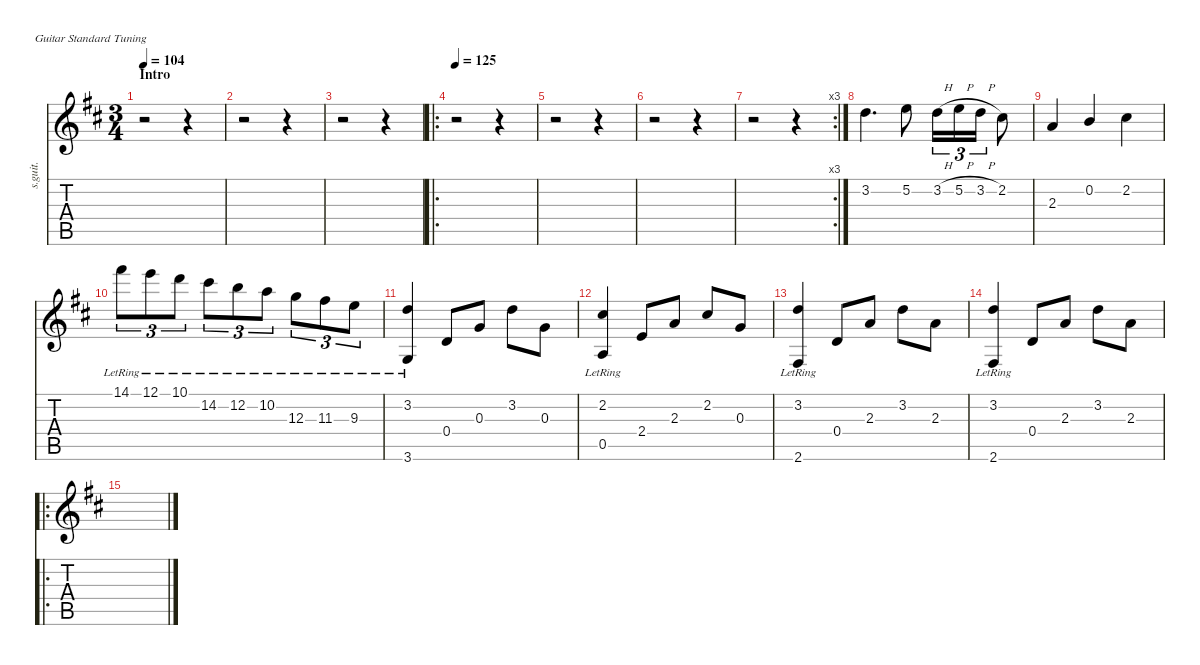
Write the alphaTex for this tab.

\defaultSystemsLayout 4
\hideDynamics
\bracketExtendMode nobrackets
\track ("Guitar Acoustic 3" "s.guit.") {instrument acousticguitarsteel}
\staff {score tabs}
\tuning (E4 B3 G3 D3 A2 E2)
\ts (3 4)
\beaming (8 2 2 2)
\section ("" "Intro")
\tempo 104
\clef g2
\ks d
r.2{dy mp instrument acousticguitarsteel beam Down} r.4{beam Down} |
r.2{beam Down} r.4{beam Down} |
r.2{beam Down} r.4{beam Down} |
\ro
\tempo 125
r.2{beam Down} r.4{beam Down} |
r.2{beam Down} r.4{beam Down} |
r.2{beam Down} r.4{beam Down} |
\rc 3
r.2{beam Down} r.4{beam Down} |
3.2{acc forcenatural}.4{d beam Down} 5.2{acc forcenatural}.8{beam Down} 3.2{h acc forcenatural}.16{tu (3 2) beam Down} 5.2{h acc forcenatural}.16{tu (3 2) beam Down} 3.2{h acc forcenatural}.16{tu (3 2) beam Down} 2.2{acc #}.8{beam Down} |
2.3{acc forcenatural}.4{beam Up} 0.2{acc forcenatural}.4{beam Up} 2.2{acc #}.4{beam Down} |
14.1{lr acc #}.8{tu (3 2) dy mf beam Down} 12.1{lr acc forcenatural}.8{tu (3 2) beam Down} 10.1{lr acc forcenatural}.8{tu (3 2) beam Down} 14.2{lr acc #}.8{tu (3 2) beam Down} 12.2{lr acc forcenatural}.8{tu (3 2) beam Down} 10.2{lr acc forcenatural}.8{tu (3 2) beam Down} 12.3{lr acc forcenatural}.8{tu (3 2) beam Down} 11.3{lr acc #}.8{tu (3 2) beam Down} 9.3{lr acc forcenatural}.8{tu (3 2) beam Down} |
(3.2{acc forcenatural} 3.6{lr acc forcenatural}).4{dy mp beam Up} 0.4{acc forcenatural}.8{beam Up} 0.3{acc forcenatural}.8{beam Up} 3.2{acc forcenatural}.8{beam Down} 0.3{acc forcenatural}.8{beam Down} |
(2.2{acc #} 0.5{lr acc forcenatural}).4{beam Up} 2.4{acc forcenatural}.8{beam Up} 2.3{acc forcenatural}.8{beam Up} 2.2{acc #}.8{beam Up} 0.3{acc forcenatural}.8{beam Up} |
(3.2{acc forcenatural} 2.6{lr acc #}).4{beam Up} 0.4{acc forcenatural}.8{beam Up} 2.3{acc forcenatural}.8{beam Up} 3.2{acc forcenatural}.8{beam Down} 2.3{acc forcenatural}.8{beam Down} |
(3.2{acc forcenatural} 2.6{lr acc #}).4{beam Up} 0.4{acc forcenatural}.8{beam Up} 2.3{acc forcenatural}.8{beam Up} 3.2{acc forcenatural}.8{beam Down} 2.3{acc forcenatural}.8{beam Down} |
\ro
